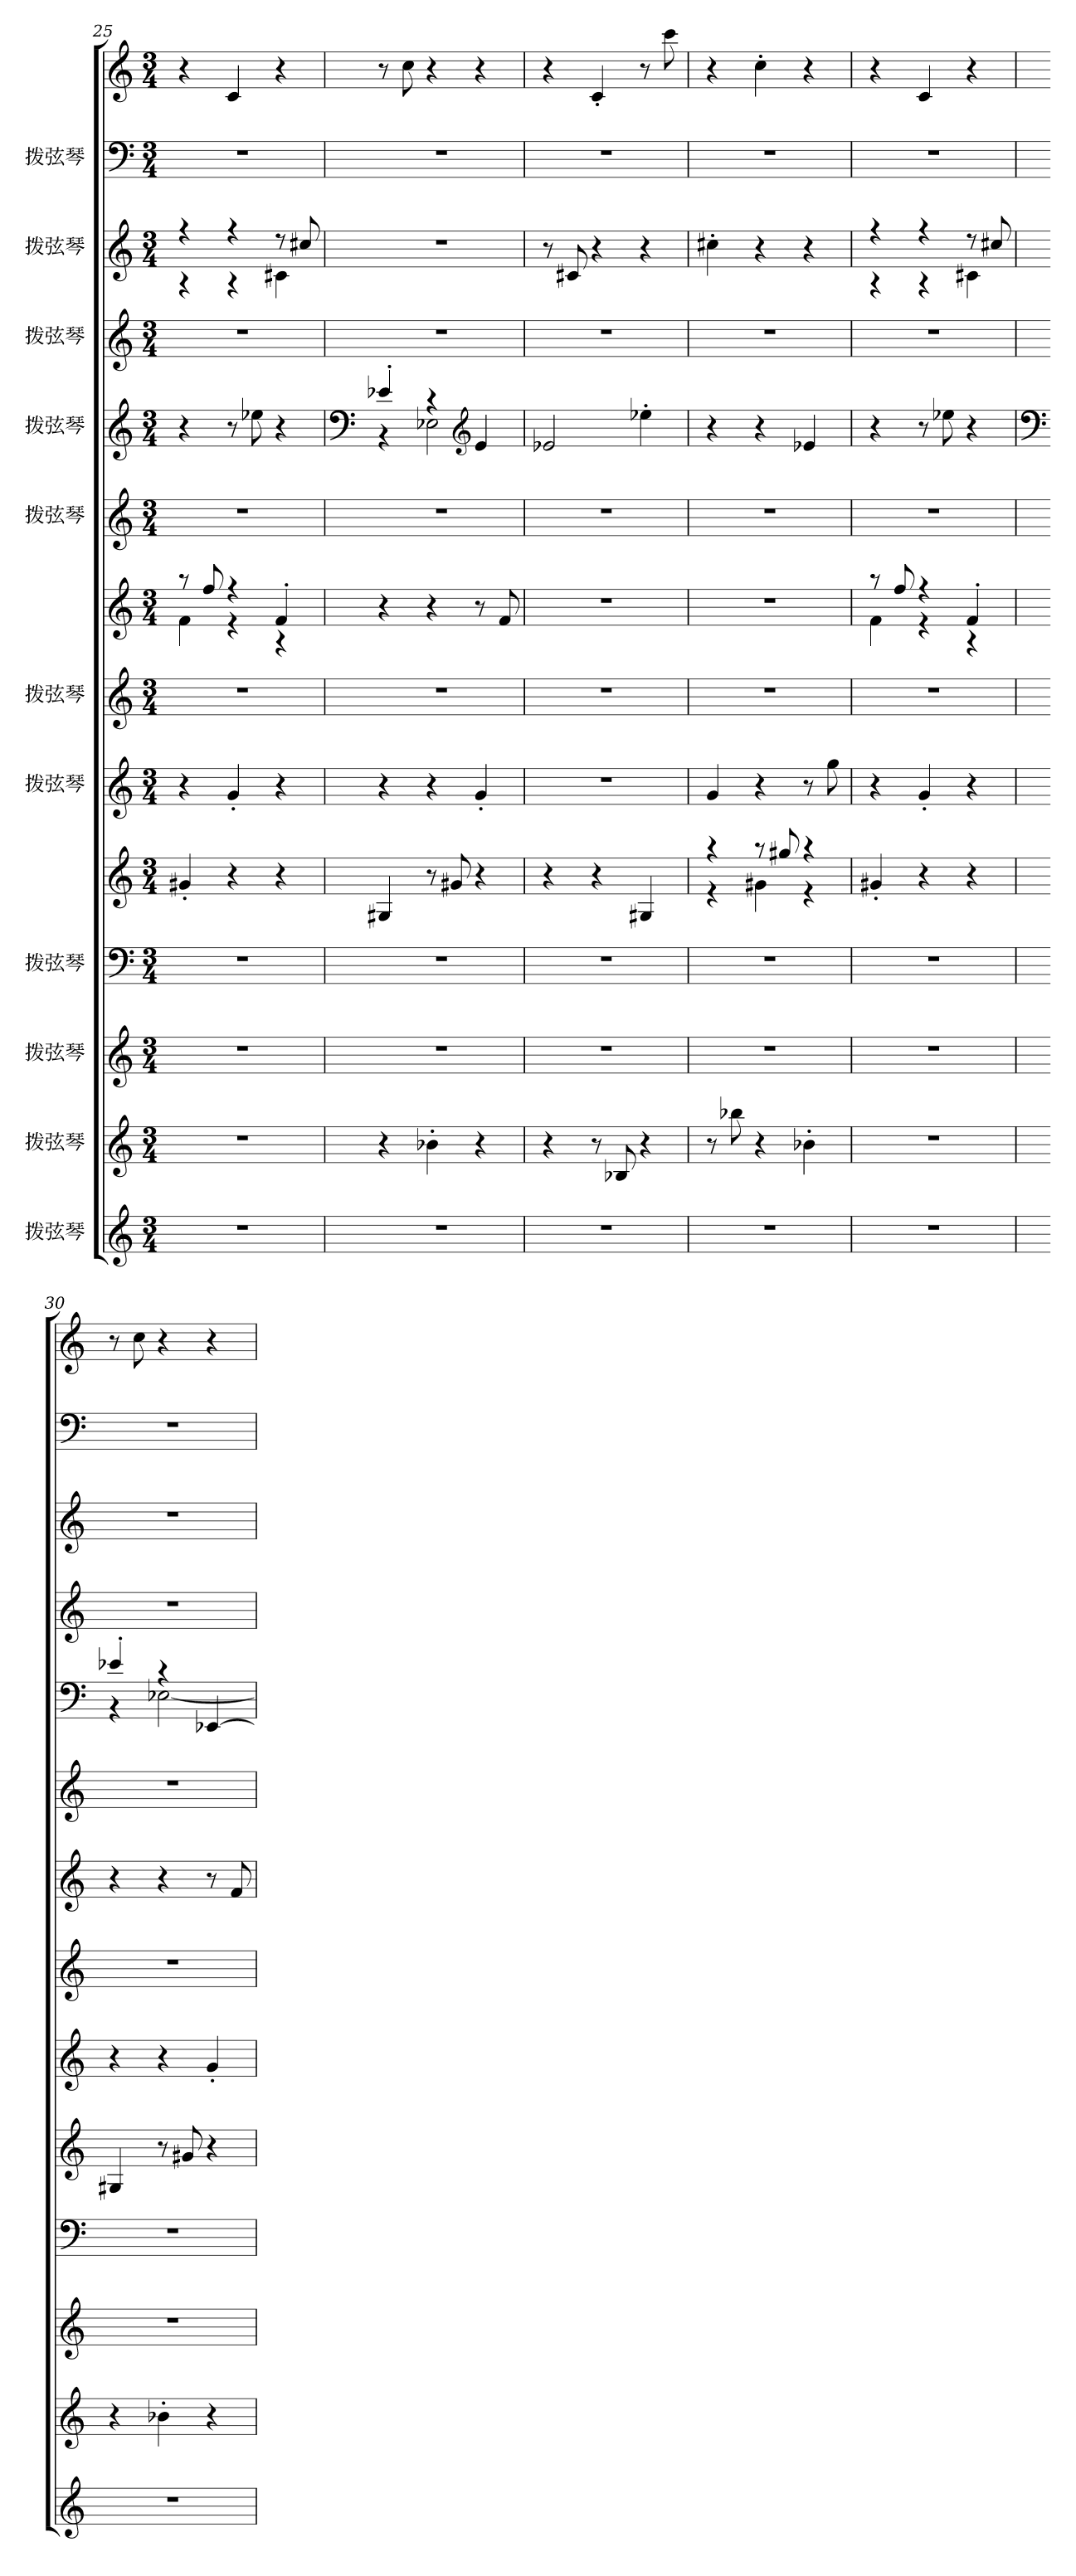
**kern	**kern	**kern	**kern	**kern	**kern	**kern	**kern	**kern	**kern	**kern	**kern	**kern	**kern
*part11	*part10	*part9	*part8	*part8	*part7	*part6	*part6	*part5	*part4	*part3	*part2	*part1	*part1
*staff14	*staff13	*staff12	*staff11	*staff10	*staff9	*staff8	*staff7	*staff6	*staff5	*staff4	*staff3	*staff2	*staff1
*I"拨弦琴	*I"拨弦琴	*I"拨弦琴	*I"拨弦琴	*	*I"拨弦琴	*I"拨弦琴	*	*I"拨弦琴	*I"拨弦琴	*I"拨弦琴	*I"拨弦琴	*I"拨弦琴	*
!!LO:PB:g=z
*clefG2	*clefG2	*clefG2	*clefF4	*clefG2	*clefG2	*clefG2	*clefG2	*clefG2	*clefG2	*clefG2	*clefG2	*clefF4	*clefG2
*k[]	*k[]	*k[]	*k[]	*k[]	*k[]	*k[]	*k[]	*k[]	*k[]	*k[]	*k[]	*k[]	*k[]
*M3/4	*M3/4	*M3/4	*M3/4	*M3/4	*M3/4	*M3/4	*M3/4	*M3/4	*M3/4	*M3/4	*M3/4	*M3/4	*M3/4
=25	=25	=25	=25	=25	=25	=25	=25	=25	=25	=25	=25	=25	=25
*	*	*	*	*	*	*	*^	*	*	*	*^	*	*
2.r	2.r	2.r	2.r	4g#X'/	4r	2.r	8r	4f\	2.r	4r	2.r	4r	4r	2.r	4r
.	.	.	.	.	.	.	8ff/	.	.	.	.	.	.	.	.
.	.	.	.	4r	4g'/	.	4r	4r	.	8r	.	4r	4r	.	4c/
.	.	.	.	.	.	.	.	.	.	8ee-X\	.	.	.	.	.
.	.	.	.	4r	4r	.	4f'/	4r	.	4r	.	8r	4c#X\	.	4r
.	.	.	.	.	.	.	.	.	.	.	.	8cc#X/	.	.	.
*	*	*	*	*	*	*	*v	*v	*	*	*	*v	*v	*	*
=26	=26	=26	=26	=26	=26	=26	=26	=26	=26	=26	=26	=26	=26
*	*	*	*	*	*	*	*	*	*clefF4	*	*	*	*
*	*	*	*	*	*	*	*	*	*^	*	*	*	*
2.r	4r	2.r	2.r	4G#X/	4r	2.r	4r	2.r	4e-X'/	4r	2.r	2.r	2.r	8r
.	.	.	.	.	.	.	.	.	.	.	.	.	.	8cc\
.	4b-X'\	.	.	8r	4r	.	4r	.	4r	2E-X\	.	.	.	4r
.	.	.	.	8g#X/	.	.	.	.	.	.	.	.	.	.
*	*	*	*	*	*	*	*	*	*clefG2	*	*	*	*	*
.	4r	.	.	4r	4g'/	.	8r	.	4e-/	.	.	.	.	4r
.	.	.	.	.	.	.	8f/	.	.	.	.	.	.	.
*	*	*	*	*	*	*	*	*	*v	*v	*	*	*	*
=27	=27	=27	=27	=27	=27	=27	=27	=27	=27	=27	=27	=27	=27
2.r	4r	2.r	2.r	4r	2.r	2.r	2.r	2.r	2e-X/	2.r	8r	2.r	4r
.	.	.	.	.	.	.	.	.	.	.	8c#X/	.	.
.	8r	.	.	4r	.	.	.	.	.	.	4r	.	4c'/
.	8B-X/	.	.	.	.	.	.	.	.	.	.	.	.
.	4r	.	.	4G#X/	.	.	.	.	4ee-X'\	.	4r	.	8r
.	.	.	.	.	.	.	.	.	.	.	.	.	8ccc\
=28	=28	=28	=28	=28	=28	=28	=28	=28	=28	=28	=28	=28	=28
*	*	*	*	*^	*	*	*	*	*	*	*	*	*
2.r	8r	2.r	2.r	4r	4r	4g/	2.r	2.r	2.r	4r	2.r	4cc#X'\	2.r	4r
.	8bb-X\	.	.	.	.	.	.	.	.	.	.	.	.	.
.	4r	.	.	8r	4g#X\	4r	.	.	.	4r	.	4r	.	4cc'\
.	.	.	.	8gg#X/	.	.	.	.	.	.	.	.	.	.
.	4b-X'\	.	.	4r	4r	8r	.	.	.	4e-X/	.	4r	.	4r
.	.	.	.	.	.	8gg\	.	.	.	.	.	.	.	.
*	*	*	*	*v	*v	*	*	*	*	*	*	*	*	*
!!LO:PB:g=z
=29	=29	=29	=29	=29	=29	=29	=29	=29	=29	=29	=29	=29	=29
*	*	*	*	*	*	*	*^	*	*	*	*^	*	*
2.r	2.r	2.r	2.r	4g#X'/	4r	2.r	8r	4f\	2.r	4r	2.r	4r	4r	2.r	4r
.	.	.	.	.	.	.	8ff/	.	.	.	.	.	.	.	.
.	.	.	.	4r	4g'/	.	4r	4r	.	8r	.	4r	4r	.	4c/
.	.	.	.	.	.	.	.	.	.	8ee-X\	.	.	.	.	.
.	.	.	.	4r	4r	.	4f'/	4r	.	4r	.	8r	4c#X\	.	4r
.	.	.	.	.	.	.	.	.	.	.	.	8cc#X/	.	.	.
*	*	*	*	*	*	*	*v	*v	*	*	*	*v	*v	*	*
=30	=30	=30	=30	=30	=30	=30	=30	=30	=30	=30	=30	=30	=30
*	*	*	*	*	*	*	*	*	*clefF4	*	*	*	*
*	*	*	*	*	*	*	*	*	*^	*	*	*	*
2.r	4r	2.r	2.r	4G#X/	4r	2.r	4r	2.r	4e-X'/	4r	2.r	2.r	2.r	8r
.	.	.	.	.	.	.	.	.	.	.	.	.	.	8cc\
.	4b-X'\	.	.	8r	4r	.	4r	.	4r	[2E-X\	.	.	.	4r
.	.	.	.	8g#X/	.	.	.	.	.	.	.	.	.	.
.	4r	.	.	4r	4g'/	.	8r	.	[4EE-X/	.	.	.	.	4r
.	.	.	.	.	.	.	8f/	.	.	.	.	.	.	.
*	*	*	*	*	*	*	*	*	*v	*v	*	*	*	*
=	=	=	=	=	=	=	=	=	=	=	=	=	=
*-	*-	*-	*-	*-	*-	*-	*-	*-	*-	*-	*-	*-	*-
